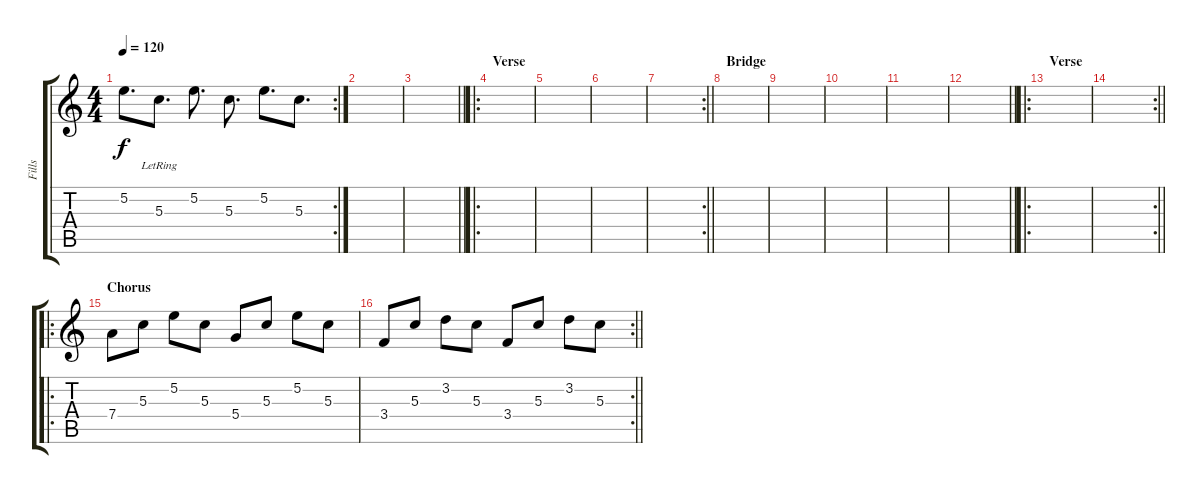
\track ("Fills" "Fills") {instrument electricguitarclean}
\staff {score tabs}
\tuning (E4 B3 G3 D3 A2 E2) {hide}
\rc 2
\ts (4 4)
\tempo 120
\clef g2
\ks c
5.2.8{d dy f} 5.3{lr}.8{d} 5.2.8{d} 5.3.8{d} 5.2.8{d} 5.3.8{d} |
|
\barLineRight lightlight
|
\ro
\section ("" "Verse")
|
|
|
\rc 2
\barLineRight lightlight
|
\section ("" "Bridge")
|
|
|
|
\barLineRight lightlight
|
\ro
\section ("" "Verse")
|
\rc 2
\barLineRight lightlight
|
\ro
\section ("" "Chorus")
7.4.8 5.3.8 5.2.8 5.3.8 5.4.8 5.3.8 5.2.8 5.3.8 |
\rc 2
\barLineRight lightlight
3.4.8 5.3.8 3.2.8 5.3.8 3.4.8 5.3.8 3.2.8 5.3.8
